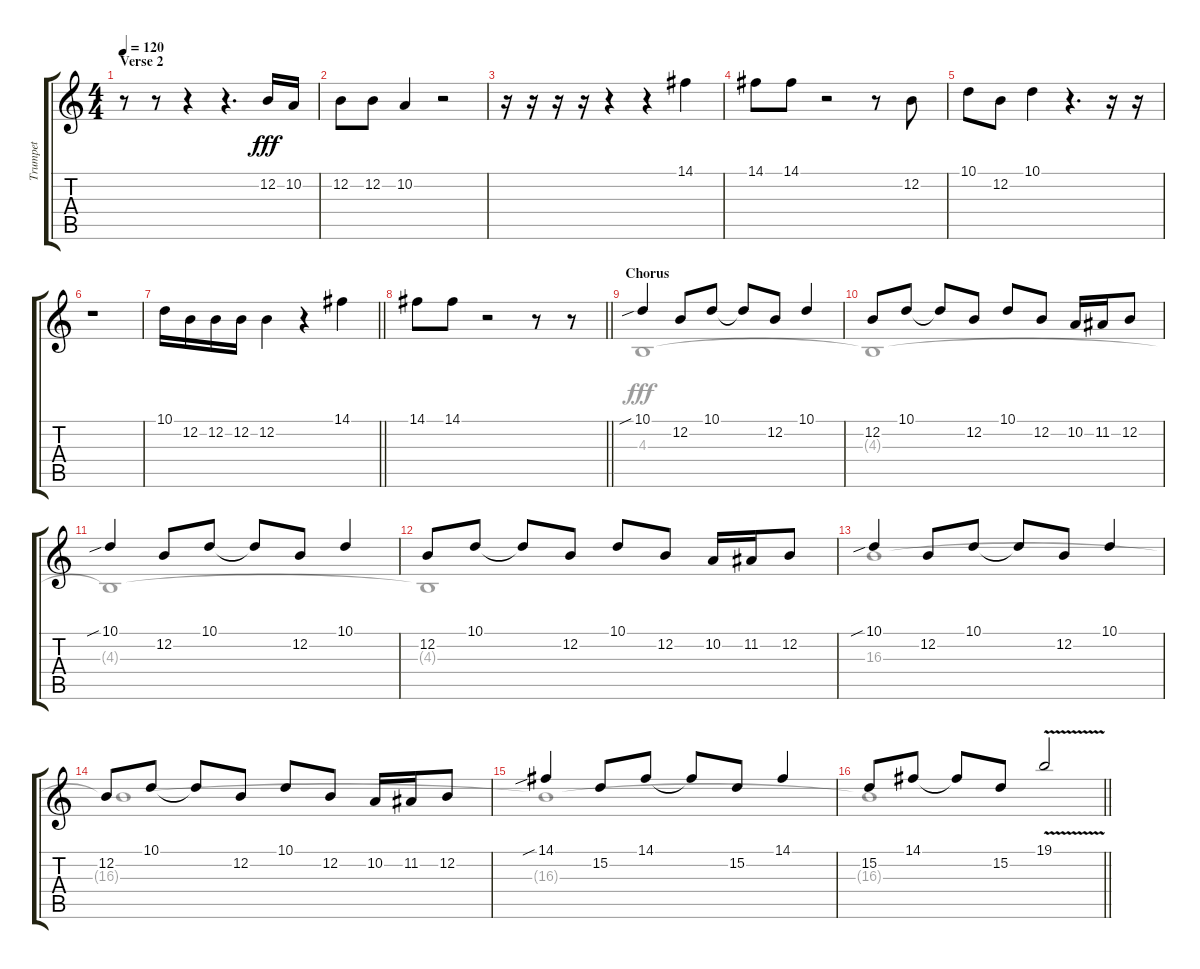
\track ("Trumpet" "Trumpet") {instrument trumpet}
\staff {score tabs}
\tuning (E4 B3 G3 D3 A2 E2) {hide}
\voice
\ts (4 4)
\section ("" "Verse 2")
\tempo 120
\clef g2
\ks c
r.8{dy ff} r.8 r.4 r.4{d} 12.2.16{dy fff} 10.2.16 |
12.2.8 12.2.8 10.2.4 r.2 |
r.16 r.16 r.16 r.16 r.4 r.4 14.1.4 |
14.1.8 14.1.8 r.2 r.8 12.2.8 |
10.1.8 12.2.8 10.1.4 r.4{d} r.16 r.16 |
r.1 |
\barLineRight lightlight
10.1.16 12.2.16 12.2.16 12.2.16 12.2.4 r.4 14.1.4 |
\barLineRight lightlight
14.1.8 14.1.8 r.2 r.8 r.8 |
\section ("" "Chorus")
10.1{sib}.4 12.2.8 10.1.8 10.1{t}.8 12.2.8 10.1.4 |
12.2.8 10.1.8 10.1{t}.8 12.2.8 10.1.8 12.2.8 10.2.16 11.2.16 12.2.8 |
10.1{sib}.4 12.2.8 10.1.8 10.1{t}.8 12.2.8 10.1.4 |
12.2.8 10.1.8 10.1{t}.8 12.2.8 10.1.8 12.2.8 10.2.16 11.2.16 12.2.8 |
10.1{sib}.4 12.2.8 10.1.8 10.1{t}.8 12.2.8 10.1.4 |
12.2.8 10.1.8 10.1{t}.8 12.2.8 10.1.8 12.2.8 10.2.16 11.2.16 12.2.8 |
14.1{sib}.4 15.2.8 14.1.8 14.1{t}.8 15.2.8 14.1.4 |
\barLineRight lightlight
15.2.8 14.1.8 14.1{t}.8 15.2.8 19.1{v}.2
\voice
\clef g2
\ottava regular
\simile none
\ks c
|
|
|
|
|
|
\barLineRight lightlight
|
\barLineRight lightlight
|
4.3.1 |
4.3{t}.1 |
4.3{t}.1 |
4.3{t}.1 |
16.3.1 |
16.3{t}.1 |
16.3{t}.1 |
\barLineRight lightlight
16.3{t}.1
